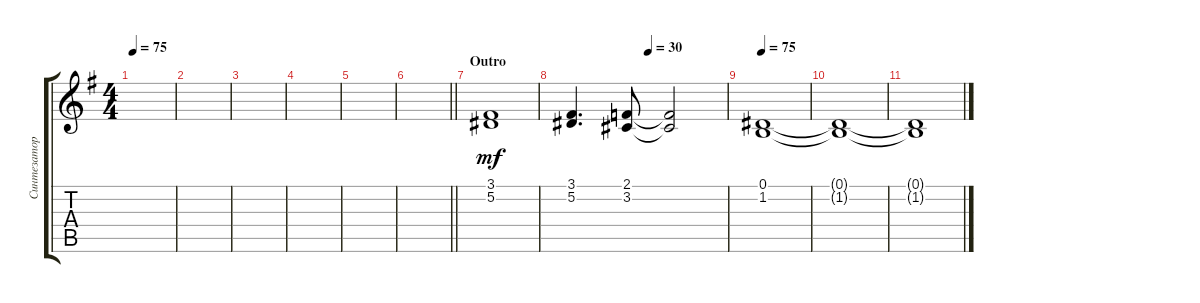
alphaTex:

\track ("Синтезатор" "Синтезатор") {instrument synthstrings2}
\staff {score tabs}
\tuning (Eb4 Bb3 Gb3 Db3 Ab2 Eb2) {hide}
\ts (4 4)
\tempo 75
\clef g2
\ks eminor
|
|
|
|
|
\barLineRight lightlight
|
\section ("" "Outro")
(3.1 5.2).1{dy mf} |
\tempo (30 0.5)
(3.1 5.2).4{d} (2.1 3.2).8 (2.1{t} 3.2{t}).2 |
\tempo 75
(0.1 1.2).1 |
(0.1{t} 1.2{t}).1{volume 0} |
(0.1{t} 1.2{t}).1
